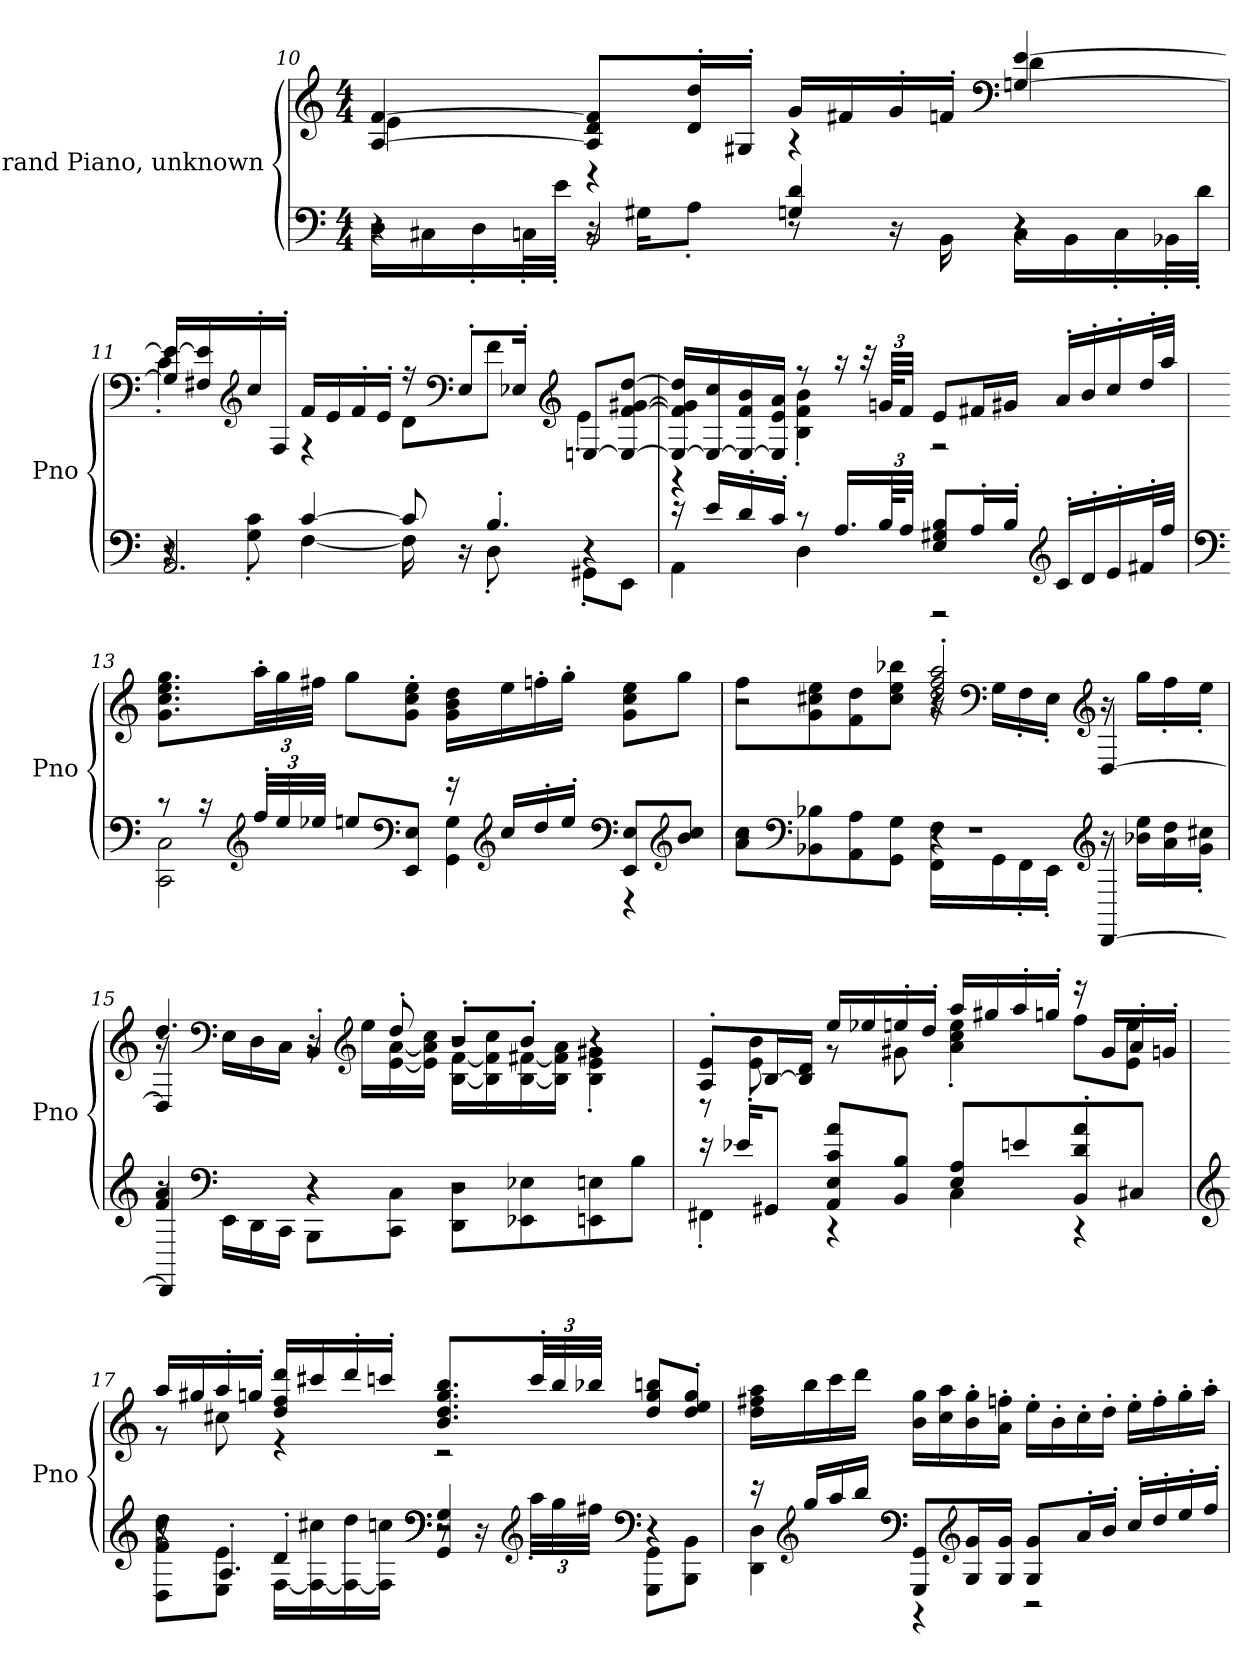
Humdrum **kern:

**kern	**kern
*part1	*part1
*staff2	*staff1
*I"Grand Piano, unknown	*
*I'Pno	*
!!LO:PB:g=z
*clefF4	*clefG2
*k[]	*k[]
*M4/4	*M4/4
=10	=10
*^	*^
*	*^	*	*
2r	16D\LL	4r	[4A/ [4f/	4e\
.	16C#X\	.	.	.
.	16D'\	.	.	.
.	32Cn'\L	.	.	.
.	32e'\JJJ	.	.	.
.	16r	2BB/	8A/] 8d/ 8f/]L	4r
.	16G#X\KL	.	.	.
.	8A'\J	.	16d/' 16dd/'L	.
.	.	.	16G#X'/JJ	.
4Gn/ 4d/	8r	.	16g/LL	4r
.	.	.	16f#X/	.
.	16r	.	16g'/	.
.	16BB\	.	16fn'/JJ	.
*	*	*	*clefF4	*
4r	16C\LL	4r	[4Gn/ [4e/	4d\
.	16BB\	.	.	.
.	16C'\	.	.	.
.	32BB-X'\L	.	.	.
.	32d'\JJJ	.	.	.
!!LO:LB:g=z	!!
=11	=11	=11	=11	=11
4r	8r	2.AA/	16G/] 16e/_LL	4c'\
.	.	.	16F#X/ 16e/]	.
*	*	*	*clefG2	*
.	8G\' 8c\'	.	16cc'/	.
.	.	.	16F#'/JJ	.
[4c/	[4F\	.	16f/LL	4r
.	.	.	16e/	.
.	.	.	16f'/	.
.	.	.	16e'/JJ	.
8c/]	16F\]	.	16r	8d\L
*	*	*	*clefF4	*
.	16r	.	8E'/L	.
4.B'/	8D'\	.	.	8f\J
.	.	.	16E-X'/Jk	.
*	*	*	*clefG2	*
.	8GG#X'\L	4r	[8En/L	4e'\
.	8EE\J	.	8E/_ [8f/ [8g#X/ [8dd/J	.
*	*v	*v	*	*
!!LO:LB:g=z	!!
=12	=12	=12	=12
16r	4AA\	16E/_ 16f/] 16g#/] 16dd/]LL	4r
16e/LL	.	16E/_ 16cc/	.
16d'/	.	16E/_ 16f/ 16b/	.
16c'/JJ	.	16E/] 16e/ 16a/JJ	.
8r	4D\	8r	4B\' 4f\' 4b\'
16.A/LL	.	16r	.
.	.	32r	.
*Xbrackettup	*	*Xbrackettup	*
96B/KL	.	96gn/KLLL	.
48A/JJJ	.	48f/JJJ	.
8E/ 8G#X/ 8B/L	2r	8e/L	2r
16A'/L	.	16f#X/L	.
16B'/JJ	.	16g#X/JJ	.
*clefG2	*	*	*
16c'/LL	.	16a'/LL	.
16d'/	.	16b'/	.
16e'/	.	16cc'/	.
32f#X'/L	.	32dd'/L	.
32ff/JJJ	.	32aa/JJJ	.
*	*	*v	*v
!!LO:LB:g=z
=13	=13	=13
*clefF4	*	*
8r	2CC\ 2C\	8.g\ 8.cc\ 8.ee\ 8.gg\L
16r	.	.
*clefG2	*	*
48ff'/LLL	.	48aa'\LL
48ee/	.	48gg\
48ee-X/JJJ	.	48ff#X\JJJ
8een/L	.	8gg\L
*clefF4	*	*
8EE/ 8E/J	.	8g\' 8cc\' 8ee\'J
16r	4GG\ 4G\	16g\ 16b\ 16dd\LL
*clefG2	*	*
16cc/LL	.	16ee\
16dd'/	.	16ffn'\
16ee'/JJ	.	16gg'\JJ
*clefF4	*	*
8EE/ 8E/L	4r	8g\ 8cc\ 8ee\L
*clefG2	*	*
8b/ 8cc/J	.	8gg\J
!!LO:LB:g=z
=14	=14	=14
*	*^	*^
*	*	*	*	*^
1r	8a\ 8cc\L	2r	2r	8ff\L	2r
*clefF4	*	*	*	*	*
.	8BB-X\ 8B-X\	.	.	8g\ 8cc#X\ 8ee\	.
.	8AA\ 8A\	.	.	8f\ 8dd\	.
.	8GG\ 8G\J	.	.	8cc#\ 8ee\ 8bb-X\J	.
.	16FF\ 16F\LL	4r	2dd/' 2ff/' 2aa/'	16r	4r
*	*	*	*clefF4	*	*
.	16GG\	.	.	16G\LL	.
.	16FF'\	.	.	16F'\	.
.	16EE'\JJ	.	.	16E'\JJ	.
*clefG2	*	*	*clefG2	*	*
.	16r	[4DD/	.	16r	[4D/
.	16b-X\ 16ee\LL	.	.	16gg\LL	.
.	16a\' 16dd\'	.	.	16ff'\	.
.	16g\' 16cc#X\'JJ	.	.	16ee'\JJ	.
=15	=15	=15	=15	=15	=15
4f/ 4a/	16r	4DD/]	4.dd/	16r	4D/]
*clefF4	*	*	*clefF4	*	*
.	16EE\LL	.	.	16E\LL	.
.	16DD\	.	.	16D\	.
.	16CC\JJ	.	.	16C\JJ	.
4r	8BBB\L	4r	.	16r	4BB'/
*	*	*	*clefG2	*	*
.	.	.	.	16ee\LL	.
.	8CC\ 8C\J	.	8dd'/	[16e\ [16a\	.
.	.	.	.	16e\] 16a\] 16cc\JJ	.
2r	8DD\ 8D\L	2r	8b'/L	[16B\ [16f\LL	2r
.	.	.	.	16B\] 16f\] 16cc\	.
.	8EE-X\ 8E-X\	.	8b'/J	[16B\ [16f#X\	.
.	.	.	.	16B\] 16f#\] 16a\JJ	.
.	8EEn\ 8En\	.	4r	4B\' 4e\' 4g#X\'	.
.	8B\J	.	.	.	.
*	*v	*v	*	*	*
*	*	*	*v	*v
!!LO:PB:g=z
=16	=16	=16	=16
16r	4FF#X'\	8A/' 8e/'L	8r
16e-X/KL	.	.	.
8GG#X/J	.	[16B/L	8e\' 8b\'
.	.	16B/] 16d/JJ	.
8AA/ 8E/ 8c/ 8a/L	4r	16ee/LL	8r
.	.	16ee-X/	.
8BB/ 8B/J	.	16een'/	8g#X\
.	.	16dd'/JJ	.
8E/ 8A/L	4C\	16aa/LL	4a\' 4cc\' 4ee\'
.	.	16gg#X/	.
8en/	.	16aa'/	.
.	.	16ggn'/JJ	.
8BB/' 8d/' 8a/'	4r	16r	8ff\L
.	.	16g#/LL	.
8C#X/J	.	16a'/	8e\ 8ee\J
.	.	16gn'/JJ	.
*v	*v	*	*
!!LO:LB:g=z	!!
=17	=17	=17
*clefG2	*	*
*^	*	*
*	*^	*	*
4r	8D\ 8f\ 8dd\L	8r	16aa/LL	8r
.	.	.	16gg#X/	.
.	8E\ 8e\J	4.A'/	16aa'/	8cc#X\
.	.	.	16ggn'/JJ	.
4d'/	[16F\LL	.	16dd/ 16ff/ 16ddd/LL	4r
.	16F\_ 16cc#X\	.	16ccc#X/	.
.	16F\_ 16dd\	.	16ddd'/	.
.	16F\] 16ccn\JJ	.	16cccn'/JJ	.
*clefF4	*	*	*	*
2r	8r	4GG/ 4G/	8.b/ 8.dd/ 8.gg/ 8.bb/L	2r
.	16r	.	.	.
*clefG2	*	*	*	*
.	48aa'\LLL	.	48ccc'/LL	.
.	48gg\	.	48bb/	.
.	48ff#X\JJJ	.	48bb-X/JJJ	.
*clefF4	*	*	*	*
.	8GGG\ 8GG\L	4r	8dd/ 8gg/ 8bbn/L	.
.	8BBB\ 8BB\J	.	8dd/' 8ee/' 8gg/'J	.
*	*v	*v	*	*
*	*	*v	*v
!!LO:LB:g=z
=18	=18	=18
16r	4DD\ 4D\	16dd\ 16ff#X\ 16aa\LL
*clefG2	*	*
16gg/LL	.	16bb\
16aa/	.	16ccc\
16bb/JJ	.	16ddd\JJ
*clefF4	*	*
8GGG/ 8GG/L	4r	16b\ 16gg\LL
.	.	16cc\ 16aa\
*clefG2	*	*
16G/ 16g/L	.	16b\' 16gg\'
16G/ 16g/JJ	.	16a\' 16ffn\'JJ
8G/ 8g/L	2r	16ee'\LL
.	.	16b'\
16a'/L	.	16cc'\
16b'/JJ	.	16dd'\JJ
16cc'/LL	.	16ee'\LL
16dd'/	.	16ff'\
16ee'/	.	16gg'\
16ff'/JJ	.	16aa'\JJ
*v	*v	*
=	=
*-	*-
